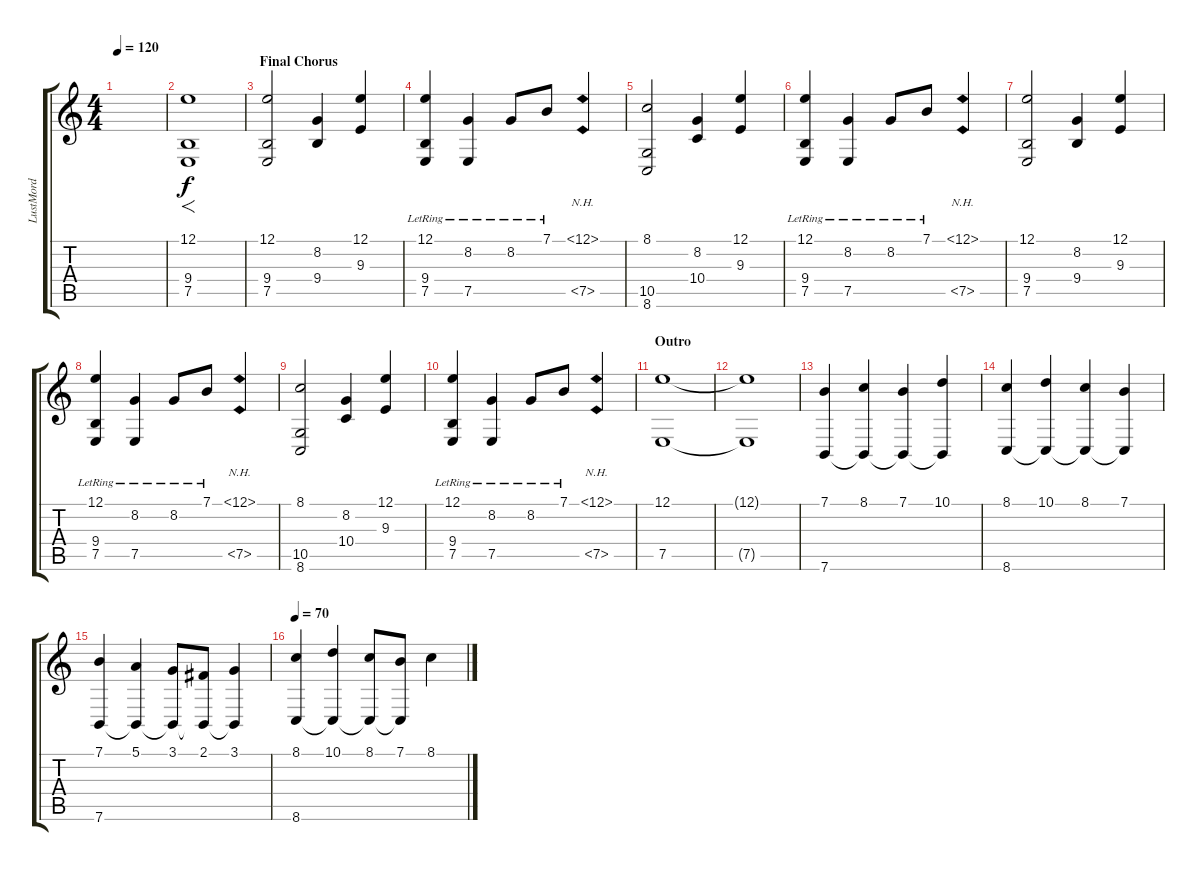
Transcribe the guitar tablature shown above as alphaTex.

\track ("LustMord" "LustMord") {instrument stringensemble1}
\staff {score tabs}
\tuning (E4 B3 G3 D3 A2 E2) {hide}
\ts (4 4)
\tempo 120
\clef g2
\ks c
|
(12.1 9.4 7.5).1{f volume 13 instrument stringensemble1} |
\section ("" "Final Chorus")
(12.1 9.4 7.5).2 (8.2 9.4).4 (12.1 9.3).4 |
(12.1{lr} 9.4{lr} 7.5{lr}).4 (8.2{lr} 7.5{lr}).4 8.2{lr}.8 7.1{lr}.8 (12.1{nh} 7.5{nh}).4 |
(8.1 10.5 8.6).2 (8.2 10.4).4 (12.1 9.3).4 |
(12.1{lr} 9.4{lr} 7.5{lr}).4 (8.2{lr} 7.5{lr}).4 8.2{lr}.8 7.1{lr}.8 (12.1{nh} 7.5{nh}).4 |
(12.1 9.4 7.5).2 (8.2 9.4).4 (12.1 9.3).4 |
(12.1{lr} 9.4{lr} 7.5{lr}).4 (8.2{lr} 7.5{lr}).4 8.2{lr}.8 7.1{lr}.8 (12.1{nh} 7.5{nh}).4 |
(8.1 10.5 8.6).2 (8.2 10.4).4 (12.1 9.3).4 |
(12.1{lr} 9.4{lr} 7.5{lr}).4 (8.2{lr} 7.5{lr}).4 8.2{lr}.8 7.1{lr}.8 (12.1{nh} 7.5{nh}).4 |
\section ("" "Outro")
(12.1 7.5).1 |
(12.1{t} 7.5{t}).1 |
(7.1 7.6).4{volume 13 instrument acousticgrandpiano} (8.1 7.6{t}).4 (7.1 7.6{t}).4 (10.1 7.6{t}).4 |
(8.1 8.6).4 (10.1 8.6{t}).4 (8.1 8.6{t}).4 (7.1 8.6{t}).4 |
(7.1 7.6).4 (5.1 7.6{t}).4 (3.1 7.6{t}).8 (2.1 7.6{t}).8 (3.1 7.6{t}).4 |
\tempo 70
(8.1 8.6).4 (10.1 8.6{t}).4 (8.1 8.6{t}).8 (7.1 8.6{t}).8 8.1.4
